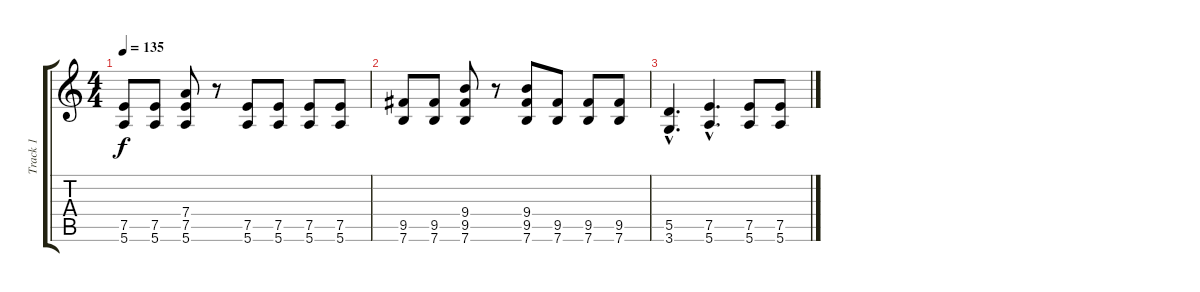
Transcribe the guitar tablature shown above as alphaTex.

\track ("Track 1" "Track 1") {instrument distortionguitar}
\staff {score tabs}
\tuning (E4 B3 G3 D3 A2 E2) {hide}
\ts (4 4)
\tempo 135
\clef g2
\ks c
(7.5 5.6).8{dy f} (7.5 5.6).8 (7.4 7.5 5.6).8 r.8 (7.5 5.6).8 (7.5 5.6).8 (7.5 5.6).8 (7.5 5.6).8 |
(9.5 7.6).8 (9.5 7.6).8 (9.4 9.5 7.6).8 r.8 (9.4 9.5 7.6).8 (9.5 7.6).8 (9.5 7.6).8 (9.5 7.6).8 |
(5.5{hac} 3.6{hac}).4{d} (7.5{hac} 5.6{hac}).4{d} (7.5 5.6).8 (7.5 5.6).8
